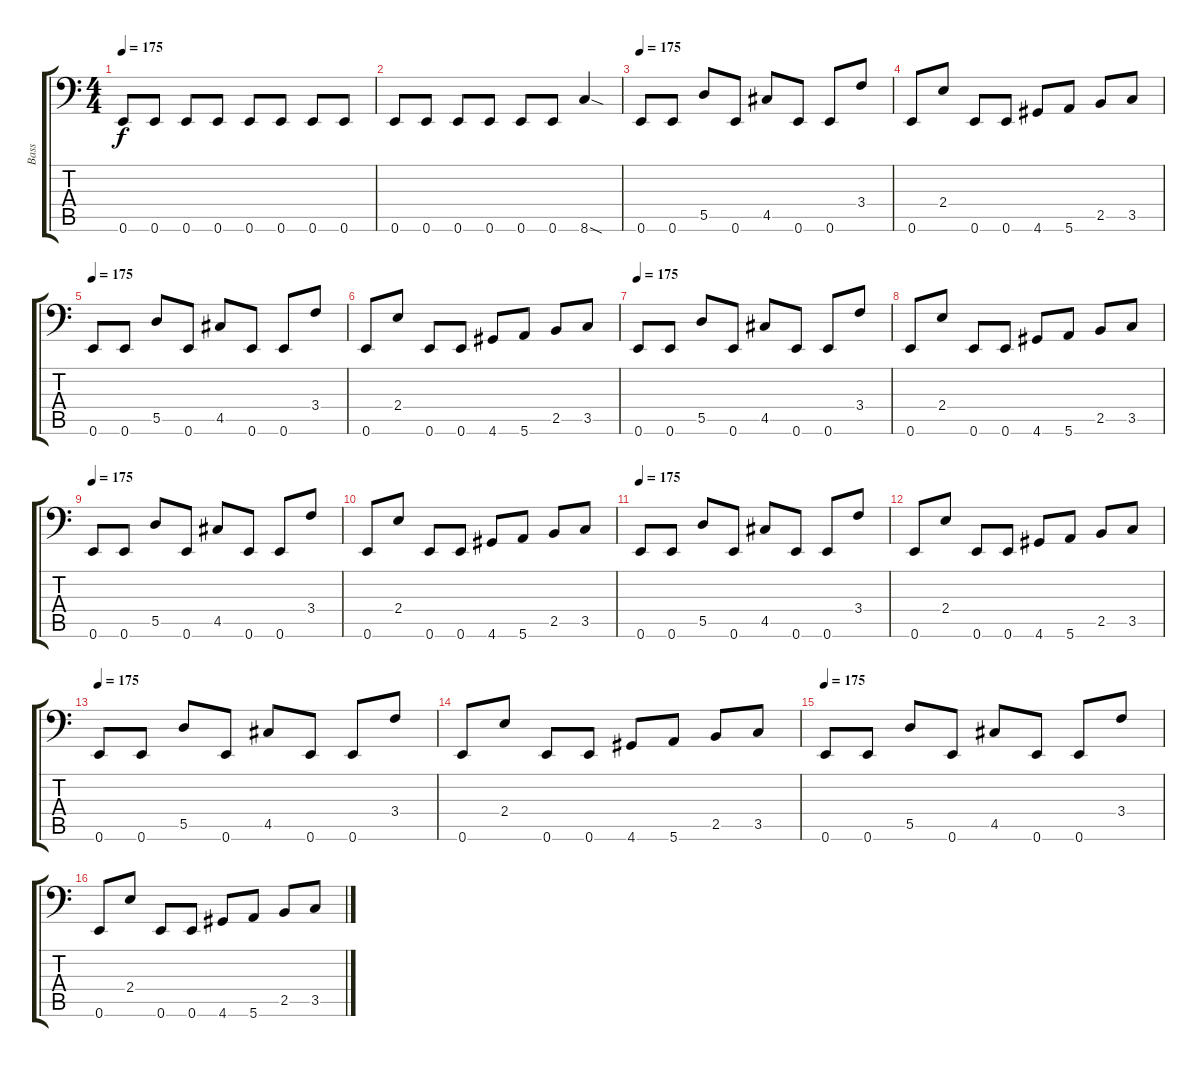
\track ("Bass" "Bass") {instrument electricbasspick}
\staff {score tabs}
\tuning (E3 B2 G2 D2 A1 E1) {hide}
\ts (4 4)
\tempo 175
\clef f4
\ks c
0.6.8{dy f} 0.6.8 0.6.8 0.6.8 0.6.8 0.6.8 0.6.8 0.6.8 |
0.6.8 0.6.8 0.6.8 0.6.8 0.6.8 0.6.8 8.6{sod}.4 |
\tempo 175
0.6.8 0.6.8 5.5.8 0.6.8 4.5.8 0.6.8 0.6.8 3.4.8 |
0.6.8 2.4.8 0.6.8 0.6.8 4.6.8 5.6.8 2.5.8 3.5.8 |
\tempo 175
0.6.8 0.6.8 5.5.8 0.6.8 4.5.8 0.6.8 0.6.8 3.4.8 |
0.6.8 2.4.8 0.6.8 0.6.8 4.6.8 5.6.8 2.5.8 3.5.8 |
\tempo 175
0.6.8 0.6.8 5.5.8 0.6.8 4.5.8 0.6.8 0.6.8 3.4.8 |
0.6.8 2.4.8 0.6.8 0.6.8 4.6.8 5.6.8 2.5.8 3.5.8 |
\tempo 175
0.6.8 0.6.8 5.5.8 0.6.8 4.5.8 0.6.8 0.6.8 3.4.8 |
0.6.8 2.4.8 0.6.8 0.6.8 4.6.8 5.6.8 2.5.8 3.5.8 |
\tempo 175
0.6.8 0.6.8 5.5.8 0.6.8 4.5.8 0.6.8 0.6.8 3.4.8 |
0.6.8 2.4.8 0.6.8 0.6.8 4.6.8 5.6.8 2.5.8 3.5.8 |
\tempo 175
0.6.8 0.6.8 5.5.8 0.6.8 4.5.8 0.6.8 0.6.8 3.4.8 |
0.6.8 2.4.8 0.6.8 0.6.8 4.6.8 5.6.8 2.5.8 3.5.8 |
\tempo 175
0.6.8 0.6.8 5.5.8 0.6.8 4.5.8 0.6.8 0.6.8 3.4.8 |
0.6.8 2.4.8 0.6.8 0.6.8 4.6.8 5.6.8 2.5.8 3.5.8
